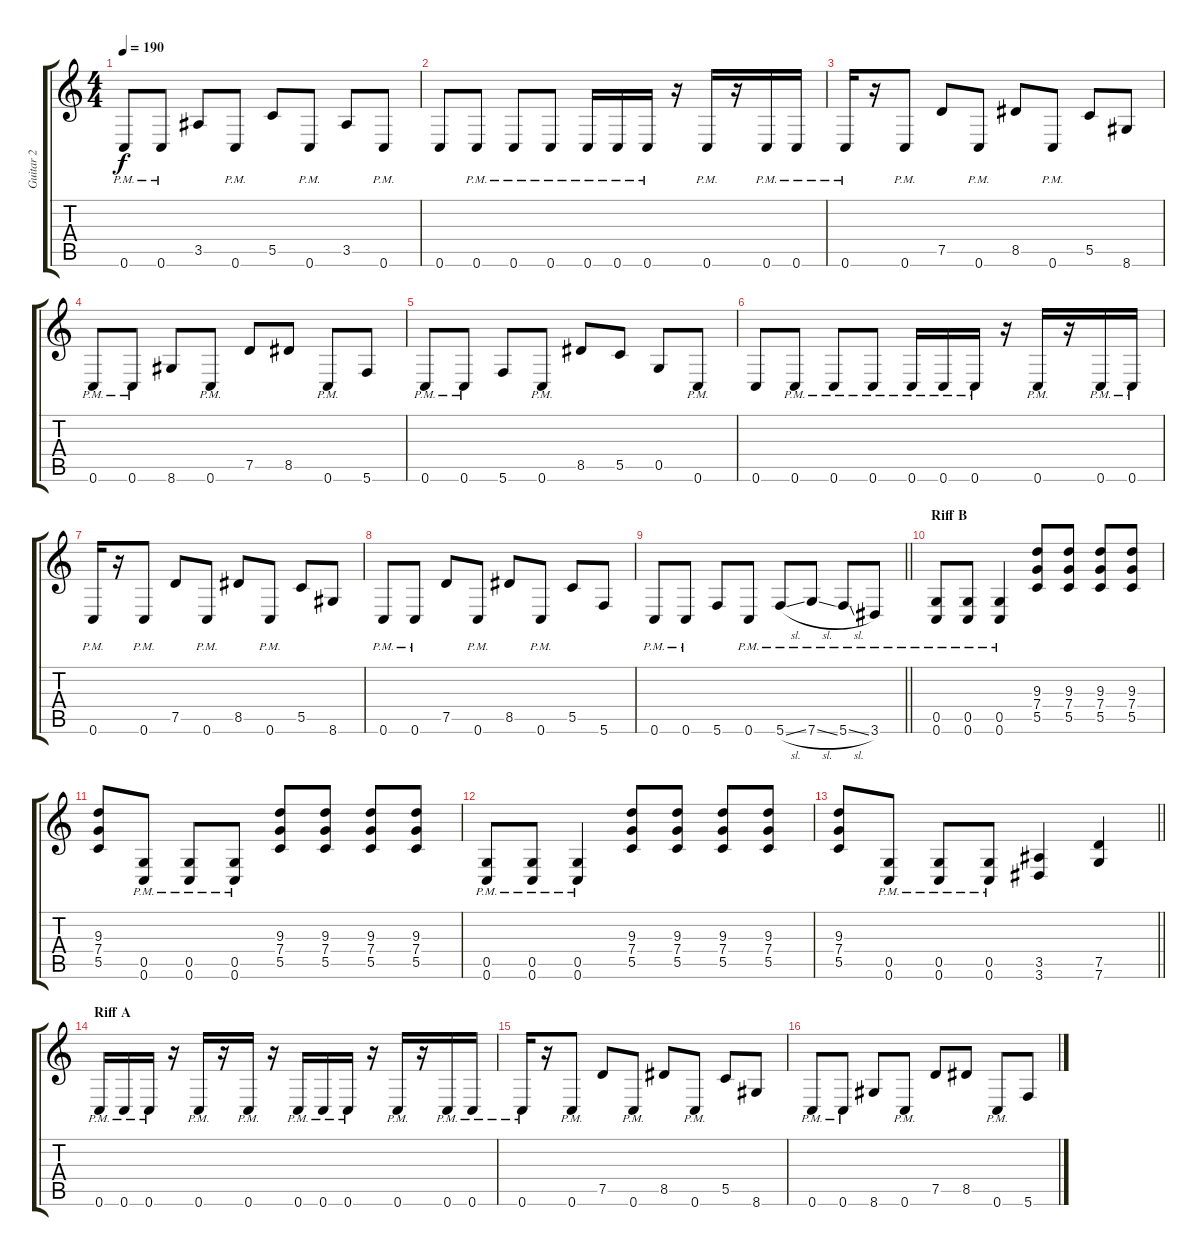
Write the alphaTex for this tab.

\track ("Guitar 2" "Guitar 2") {instrument distortionguitar}
\staff {score tabs}
\tuning (D4 A3 F3 C3 G2 C2) {hide}
\ts (4 4)
\tempo 190
\clef g2
\ks c
0.6{pm}.8{dy f} 0.6{pm}.8 3.5.8 0.6{pm}.8 5.5.8 0.6{pm}.8 3.5.8 0.6{pm}.8 |
0.6.8 0.6{pm}.8 0.6{pm}.8 0.6{pm}.8 0.6{pm}.16 0.6{pm}.16 0.6{pm}.16 r.16 0.6{pm}.16 r.16 0.6{pm}.16 0.6{pm}.16 |
0.6{pm}.16 r.16 0.6{pm}.8 7.5.8 0.6{pm}.8 8.5.8 0.6{pm}.8 5.5.8 8.6.8 |
0.6{pm}.8 0.6{pm}.8 8.6.8 0.6{pm}.8 7.5.8 8.5.8 0.6{pm}.8 5.6.8 |
0.6{pm}.8 0.6{pm}.8 5.6.8 0.6{pm}.8 8.5.8 5.5.8 0.5.8 0.6{pm}.8 |
0.6.8 0.6{pm}.8 0.6{pm}.8 0.6{pm}.8 0.6{pm}.16 0.6{pm}.16 0.6{pm}.16 r.16 0.6{pm}.16 r.16 0.6{pm}.16 0.6{pm}.16 |
0.6{pm}.16 r.16 0.6{pm}.8 7.5.8 0.6{pm}.8 8.5.8 0.6{pm}.8 5.5.8 8.6.8 |
0.6{pm}.8 0.6{pm}.8 7.5.8 0.6{pm}.8 8.5.8 0.6{pm}.8 5.5.8 5.6.8 |
\barLineRight lightlight
0.6{pm}.8 0.6{pm}.8 5.6.8 0.6{pm}.8 5.6{sl pm}.8 7.6{sl pm}.8 5.6{sl pm}.8 3.6{pm}.8 |
\section ("" "Riff B")
(0.5{pm} 0.6{pm}).8 (0.5{pm} 0.6{pm}).8 (0.5{pm} 0.6{pm}).4 (9.3 7.4 5.5).8 (9.3 7.4 5.5).8 (9.3 7.4 5.5).8 (9.3 7.4 5.5).8 |
(9.3 7.4 5.5).8 (0.5{pm} 0.6{pm}).8 (0.5{pm} 0.6{pm}).8 (0.5{pm} 0.6{pm}).8 (9.3 7.4 5.5).8 (9.3 7.4 5.5).8 (9.3 7.4 5.5).8 (9.3 7.4 5.5).8 |
(0.5{pm} 0.6{pm}).8 (0.5{pm} 0.6{pm}).8 (0.5{pm} 0.6{pm}).4 (9.3 7.4 5.5).8 (9.3 7.4 5.5).8 (9.3 7.4 5.5).8 (9.3 7.4 5.5).8 |
\barLineRight lightlight
(9.3 7.4 5.5).8 (0.5{pm} 0.6{pm}).8 (0.5{pm} 0.6{pm}).8 (0.5{pm} 0.6{pm}).8 (3.5 3.6).4 (7.5 7.6).4 |
\section ("" "Riff A")
0.6{pm}.16 0.6{pm}.16 0.6{pm}.16 r.16 0.6{pm}.16 r.16 0.6{pm}.16 r.16 0.6{pm}.16 0.6{pm}.16 0.6{pm}.16 r.16 0.6{pm}.16 r.16 0.6{pm}.16 0.6{pm}.16 |
0.6{pm}.16 r.16 0.6{pm}.8 7.5.8 0.6{pm}.8 8.5.8 0.6{pm}.8 5.5.8 8.6.8 |
0.6{pm}.8 0.6{pm}.8 8.6.8 0.6{pm}.8 7.5.8 8.5.8 0.6{pm}.8 5.6.8
